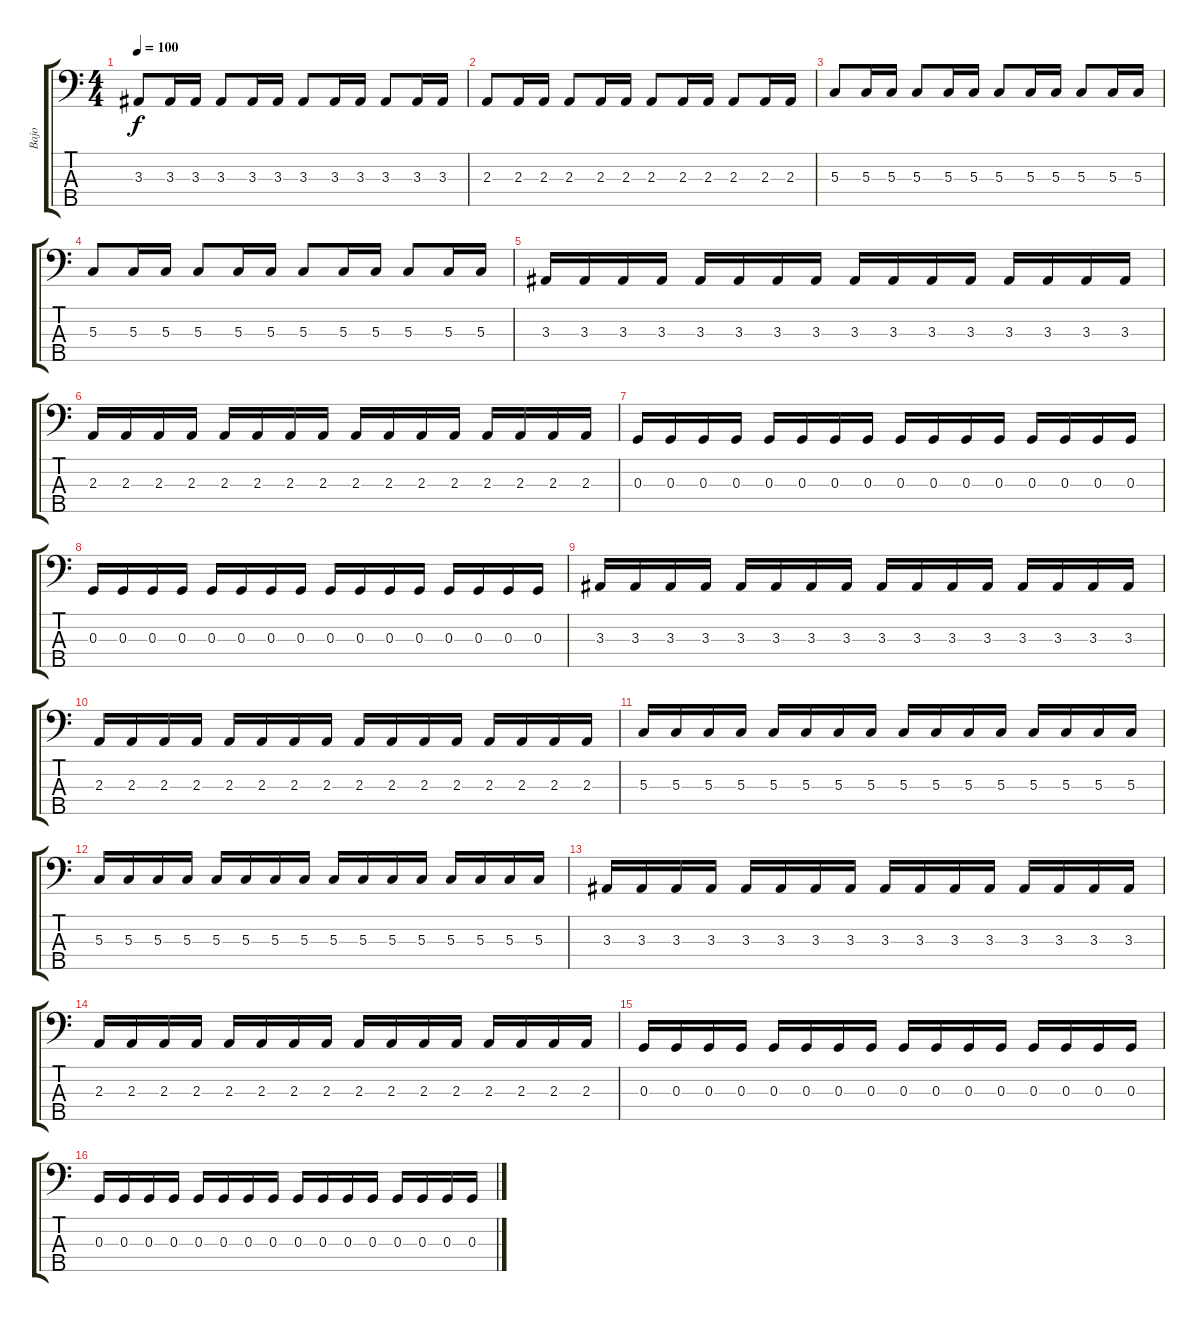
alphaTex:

\track ("Bajo" "Bajo") {instrument electricbassfinger}
\staff {score tabs}
\tuning (F2 C2 G1 D1 A0) {hide}
\ts (4 4)
\tempo 100
\clef f4
\ks c
3.3.8{dy f} 3.3.16 3.3.16 3.3.8 3.3.16 3.3.16 3.3.8 3.3.16 3.3.16 3.3.8 3.3.16 3.3.16 |
2.3.8 2.3.16 2.3.16 2.3.8 2.3.16 2.3.16 2.3.8 2.3.16 2.3.16 2.3.8 2.3.16 2.3.16 |
5.3.8 5.3.16 5.3.16 5.3.8 5.3.16 5.3.16 5.3.8 5.3.16 5.3.16 5.3.8 5.3.16 5.3.16 |
5.3.8 5.3.16 5.3.16 5.3.8 5.3.16 5.3.16 5.3.8 5.3.16 5.3.16 5.3.8 5.3.16 5.3.16 |
3.3.16 3.3.16 3.3.16 3.3.16 3.3.16 3.3.16 3.3.16 3.3.16 3.3.16 3.3.16 3.3.16 3.3.16 3.3.16 3.3.16 3.3.16 3.3.16 |
2.3.16 2.3.16 2.3.16 2.3.16 2.3.16 2.3.16 2.3.16 2.3.16 2.3.16 2.3.16 2.3.16 2.3.16 2.3.16 2.3.16 2.3.16 2.3.16 |
0.3.16 0.3.16 0.3.16 0.3.16 0.3.16 0.3.16 0.3.16 0.3.16 0.3.16 0.3.16 0.3.16 0.3.16 0.3.16 0.3.16 0.3.16 0.3.16 |
0.3.16 0.3.16 0.3.16 0.3.16 0.3.16 0.3.16 0.3.16 0.3.16 0.3.16 0.3.16 0.3.16 0.3.16 0.3.16 0.3.16 0.3.16 0.3.16 |
3.3.16 3.3.16 3.3.16 3.3.16 3.3.16 3.3.16 3.3.16 3.3.16 3.3.16 3.3.16 3.3.16 3.3.16 3.3.16 3.3.16 3.3.16 3.3.16 |
2.3.16 2.3.16 2.3.16 2.3.16 2.3.16 2.3.16 2.3.16 2.3.16 2.3.16 2.3.16 2.3.16 2.3.16 2.3.16 2.3.16 2.3.16 2.3.16 |
5.3.16 5.3.16 5.3.16 5.3.16 5.3.16 5.3.16 5.3.16 5.3.16 5.3.16 5.3.16 5.3.16 5.3.16 5.3.16 5.3.16 5.3.16 5.3.16 |
5.3.16 5.3.16 5.3.16 5.3.16 5.3.16 5.3.16 5.3.16 5.3.16 5.3.16 5.3.16 5.3.16 5.3.16 5.3.16 5.3.16 5.3.16 5.3.16 |
3.3.16 3.3.16 3.3.16 3.3.16 3.3.16 3.3.16 3.3.16 3.3.16 3.3.16 3.3.16 3.3.16 3.3.16 3.3.16 3.3.16 3.3.16 3.3.16 |
2.3.16 2.3.16 2.3.16 2.3.16 2.3.16 2.3.16 2.3.16 2.3.16 2.3.16 2.3.16 2.3.16 2.3.16 2.3.16 2.3.16 2.3.16 2.3.16 |
0.3.16 0.3.16 0.3.16 0.3.16 0.3.16 0.3.16 0.3.16 0.3.16 0.3.16 0.3.16 0.3.16 0.3.16 0.3.16 0.3.16 0.3.16 0.3.16 |
0.3.16 0.3.16 0.3.16 0.3.16 0.3.16 0.3.16 0.3.16 0.3.16 0.3.16 0.3.16 0.3.16 0.3.16 0.3.16 0.3.16 0.3.16 0.3.16
